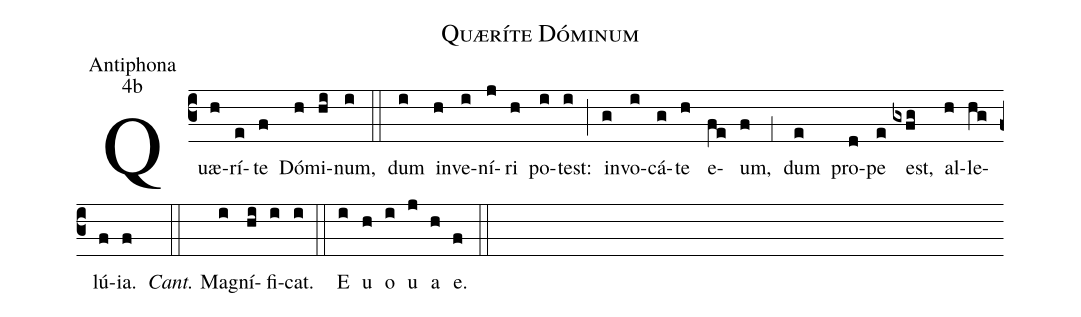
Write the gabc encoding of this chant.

name:Quæríte Dóminum;
office-part:Antiphona;
mode:4b;
%%
(c3) Quæ(h)rí(e)te(f) Dó(h)mi(hi)num,(i) (::) dum(i) in(h)ve(i)ní(j)ri(h) po(i)test:(i) (;) in(g)vo(i)cá(g)te(h) e(fe)um,(f) (;1) dum(e) pro(d)pe(e) est,(gxfg) al(h)le(hg)lú(f)ia.(f) (::)
<i>Cant.</i> M{a}(i)gní(hi)fi(i)cat.(i) (::)
<eu> E(i) u(h) o(i) u(j) a(h) e.(f) </eu>(::)
